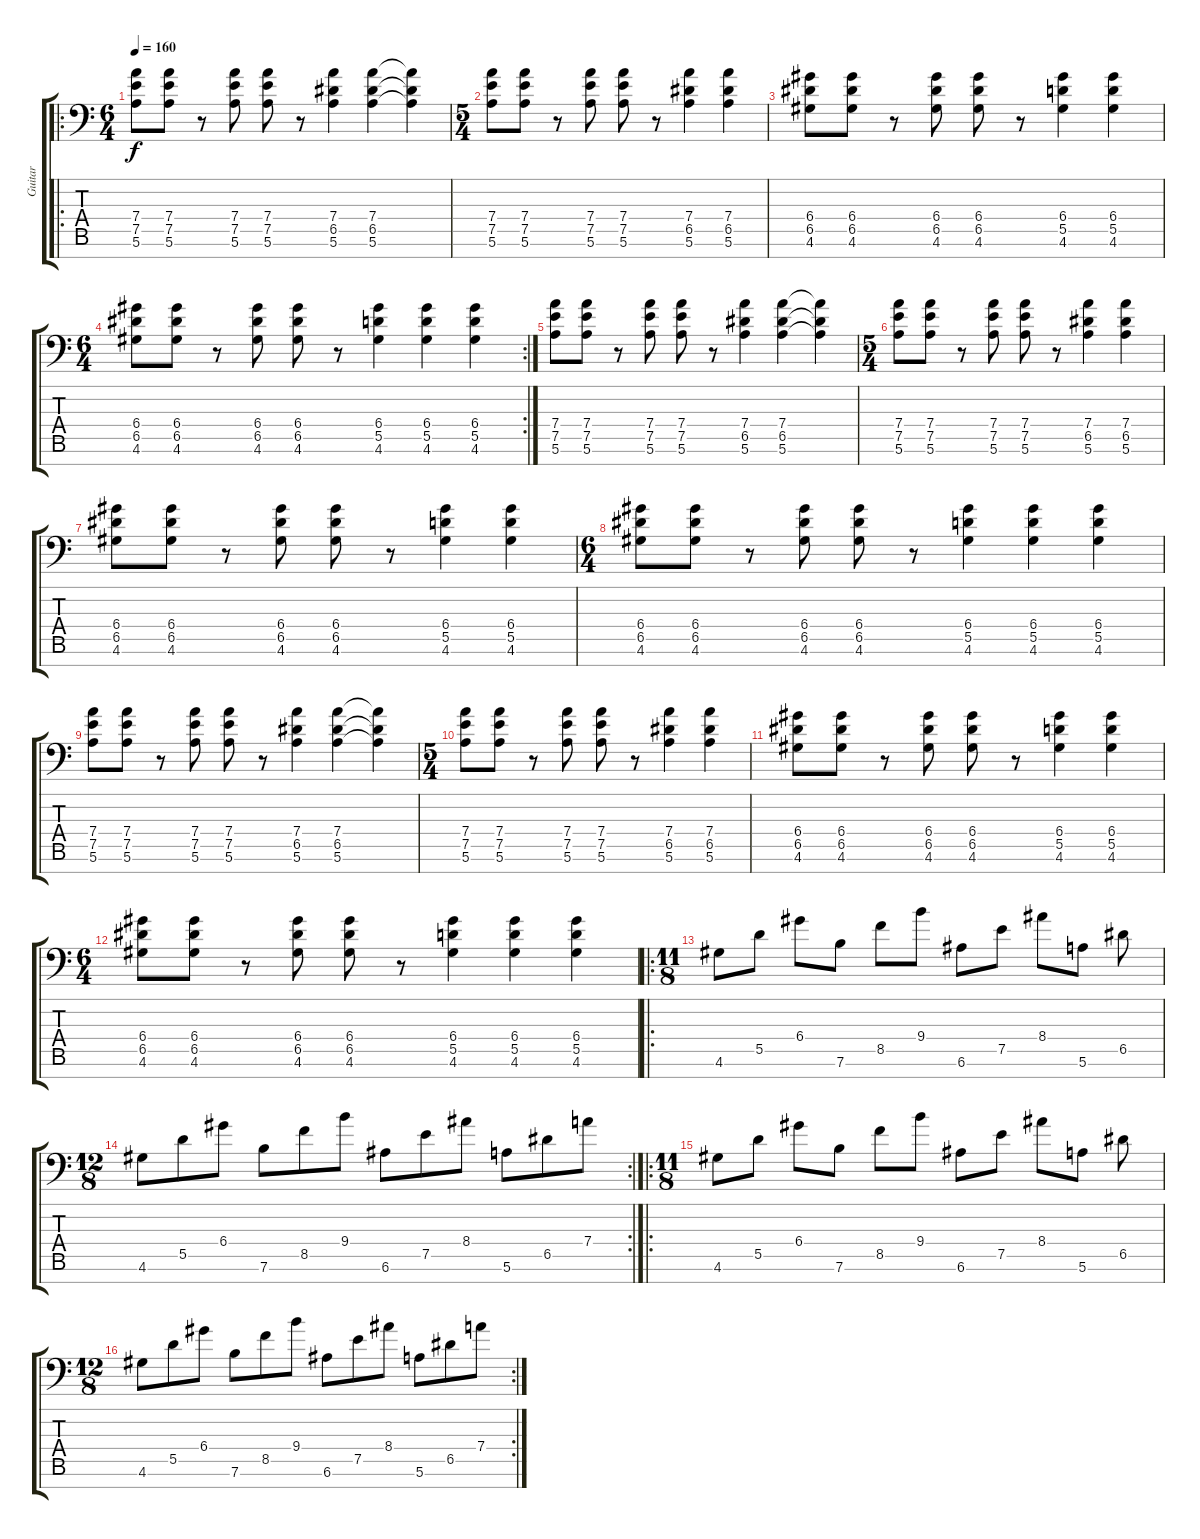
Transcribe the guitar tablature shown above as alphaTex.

\track ("Guitar" "Guitar") {instrument distortionguitar}
\staff {score tabs}
\tuning (E4 B3 G3 D3 A2 E2 A1) {hide}
\ro
\ts (6 4)
\tempo 160
\clef f4
\ks c
(7.4 7.5 5.6).8{dy f} (7.4 7.5 5.6).8 r.8 (7.4 7.5 5.6).8 (7.4 7.5 5.6).8 r.8 (7.4 6.5 5.6).4 (7.4 6.5 5.6).4 (7.4{t} 6.5{t} 5.6{t}).4 |
\ts (5 4)
(7.4 7.5 5.6).8 (7.4 7.5 5.6).8 r.8 (7.4 7.5 5.6).8 (7.4 7.5 5.6).8 r.8 (7.4 6.5 5.6).4 (7.4 6.5 5.6).4 |
(6.4 6.5 4.6).8 (6.4 6.5 4.6).8 r.8 (6.4 6.5 4.6).8 (6.4 6.5 4.6).8 r.8 (6.4 5.5 4.6).4 (6.4 5.5 4.6).4 |
\rc 2
\ts (6 4)
(6.4 6.5 4.6).8 (6.4 6.5 4.6).8 r.8 (6.4 6.5 4.6).8 (6.4 6.5 4.6).8 r.8 (6.4 5.5 4.6).4 (6.4 5.5 4.6).4 (6.4 5.5 4.6).4 |
(7.4 7.5 5.6).8 (7.4 7.5 5.6).8 r.8 (7.4 7.5 5.6).8 (7.4 7.5 5.6).8 r.8 (7.4 6.5 5.6).4 (7.4 6.5 5.6).4 (7.4{t} 6.5{t} 5.6{t}).4 |
\ts (5 4)
(7.4 7.5 5.6).8 (7.4 7.5 5.6).8 r.8 (7.4 7.5 5.6).8 (7.4 7.5 5.6).8 r.8 (7.4 6.5 5.6).4 (7.4 6.5 5.6).4 |
(6.4 6.5 4.6).8 (6.4 6.5 4.6).8 r.8 (6.4 6.5 4.6).8 (6.4 6.5 4.6).8 r.8 (6.4 5.5 4.6).4 (6.4 5.5 4.6).4 |
\ts (6 4)
(6.4 6.5 4.6).8 (6.4 6.5 4.6).8 r.8 (6.4 6.5 4.6).8 (6.4 6.5 4.6).8 r.8 (6.4 5.5 4.6).4 (6.4 5.5 4.6).4 (6.4 5.5 4.6).4 |
(7.4 7.5 5.6).8 (7.4 7.5 5.6).8 r.8 (7.4 7.5 5.6).8 (7.4 7.5 5.6).8 r.8 (7.4 6.5 5.6).4 (7.4 6.5 5.6).4 (7.4{t} 6.5{t} 5.6{t}).4 |
\ts (5 4)
(7.4 7.5 5.6).8 (7.4 7.5 5.6).8 r.8 (7.4 7.5 5.6).8 (7.4 7.5 5.6).8 r.8 (7.4 6.5 5.6).4 (7.4 6.5 5.6).4 |
(6.4 6.5 4.6).8 (6.4 6.5 4.6).8 r.8 (6.4 6.5 4.6).8 (6.4 6.5 4.6).8 r.8 (6.4 5.5 4.6).4 (6.4 5.5 4.6).4 |
\ts (6 4)
(6.4 6.5 4.6).8 (6.4 6.5 4.6).8 r.8 (6.4 6.5 4.6).8 (6.4 6.5 4.6).8 r.8 (6.4 5.5 4.6).4 (6.4 5.5 4.6).4 (6.4 5.5 4.6).4 |
\ro
\ts (11 8)
4.6.8 5.5.8 6.4.8 7.6.8 8.5.8 9.4.8 6.6.8 7.5.8 8.4.8 5.6.8 6.5.8 |
\rc 2
\ts (12 8)
4.6.8 5.5.8 6.4.8 7.6.8 8.5.8 9.4.8 6.6.8 7.5.8 8.4.8 5.6.8 6.5.8 7.4.8 |
\ro
\ts (11 8)
4.6.8 5.5.8 6.4.8 7.6.8 8.5.8 9.4.8 6.6.8 7.5.8 8.4.8 5.6.8 6.5.8 |
\rc 2
\ts (12 8)
4.6.8 5.5.8 6.4.8 7.6.8 8.5.8 9.4.8 6.6.8 7.5.8 8.4.8 5.6.8 6.5.8 7.4.8
